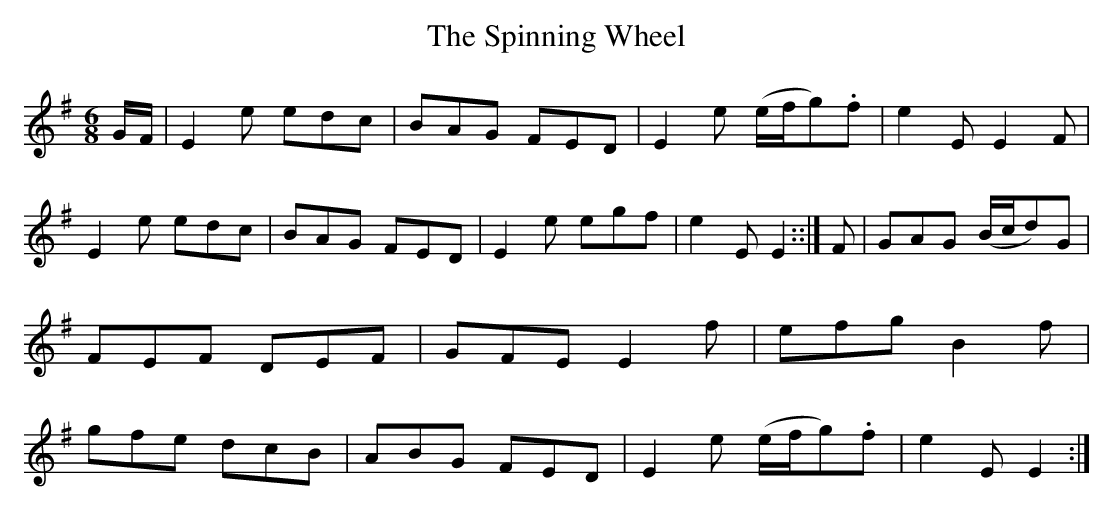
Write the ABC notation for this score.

X:1
T:Spinning Wheel, The
M:6/8
K:Em
G/F/|\
E2e edc| BAG FED| E2e (e/f/g).f| e2E E2F|\
E2e edc| BAG FED| E2e egf| e2E E2::|\
F|\
GAG (B/c/d)G| FEF DEF| GFE E2f| efg B2f|\
gfe dcB| ABG FED| E2e (e/f/g).f| e2E E2:|
